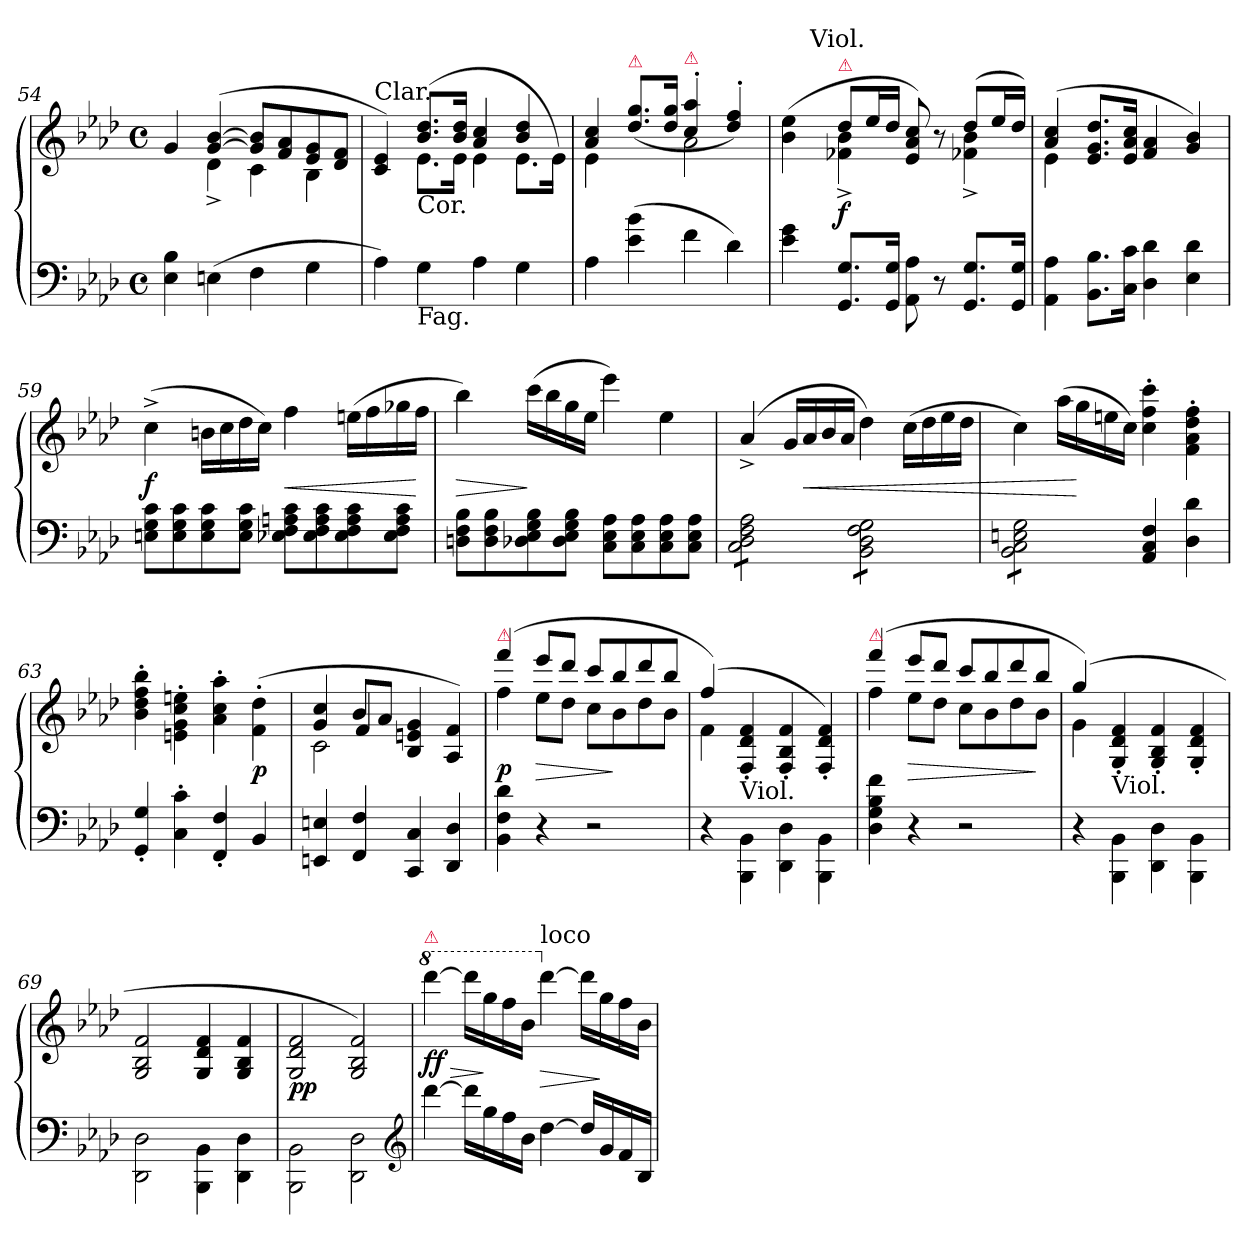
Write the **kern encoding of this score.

**kern	**kern	**dynam
*part1	*part1	*part1
*staff2	*staff1	*staff1/2
*clefF4	*clefG2	*
*k[b-e-a-d-]	*k[b-e-a-d-]	*
*f:	*f:	*
*M4/4	*M4/4	*
*met(c)	*met(c)	*
=54	=54	=54
*	*^	*
4E-! 4B-!	4g!	4ryy	.
(>4En!	(>[4g! [4b-!	4d-^<!	.
4F!	8g!] 8b-!]L	4c!	.
.	8f! 8a-!	.	.
4G!	8e-! 8g!	4B-!	.
.	8d-! 8f!J	.	.
=55	=55	=55	=55
!	!LO:TX:a:t=Clar.	!	!
4A-!)	4c! 4e-!)	4ryy	.
!	!LO:TX:b:t=Cor.	!	!
!LO:TX:b:t=Fag.	!	!	!
4G!	(>8.b-! 8.dd-!L	8.e-!\L	.
.	16b-! 16dd-!Jk	16e-!\Jk	.
4A-!	4a-! 4cc!	4e-!	.
4G!	4b-! 4dd-!	8.e-!\L	.
.	.	16e-!\Jk)	.
=56	=56	=56	=56
4A-!	4a-! 4cc!	4e-!	.
!	!LO:TX:a:color=crimson:t=⚠	!	!
(<4e-!\ 4b-!\	(>8.dd-!/ 8.gg!/L	4ryy	.
.	16dd-!/ 16gg!/Jk	.	.
!	!LO:TX:a:color=crimson:t=⚠	!	!
4f!\	4cc!'> 4aa-!'>	2a-!	.
4d-!\)	4dd-!'> 4ff!'>)	.	.
=57	=57	=57	=57
*	*	*^	*
4e-!\ 4g!\	(>4b-! 4ee-!	4ryy	8ryy	.
!	!	!	!LO:TX:a:t=Viol.	!
.	.	.	2..ryy	.
!	!LO:TX:a:color=crimson:t=⚠	!	!	!
8.GG! 8.G!L	8dd-!L	4f-X!^< 4b-!^<	.	f
.	16ee-!L	.	.	.
16GG! 16G!Jk	16dd-!JJ	.	.	.
8AA-!\ 8A-!\	8e-! 8a-! 8cc!)	4ryy	.	.
8r	8r	.	.	.
8.GG! 8.G!L	(>8dd-!L	4f-X!^< 4b-!^<	.	.
.	16ee-!L	.	.	.
16GG! 16G!Jk	16dd-!JJ)	.	.	.
*	*	*v	*v	*
=58	=58	=58	=58
4AA-! 4A-!	(>4a-! 4cc!	4e-!	.
8.BB-!\ 8.B-!\L	8.e-! 8.g! 8.dd-!L	4ryy	.
16C!\ 16c!\Jk	16e-! 16a-! 16cc!Jk	.	.
4D-! 4d-!	4f! 4a-!	2ryy	.
4E-! 4d-!	4g! 4b-!)	.	.
*	*v	*v	*
=59	=59	=59
8En!\ 8G!\ 8c!\L	(>4cc^>!	f
8E!\ 8G!\ 8c!\	.	.
8E!\ 8G!\ 8c!\	16bn!\LL	.
.	16cc!\	.
8E!\ 8G!\ 8c!\J	16dd-!\	.
.	16cc!\JJ)	.
8E-X!\ 8F!\ 8An!\ 8c!\L	4ff!	<
8E-!\ 8F!\ 8A!\ 8c!\	.	.
8E-!\ 8F!\ 8A!\ 8c!\	(>16een!\LL	.
.	16ff!\	.
8E-!\ 8F!\ 8A!\ 8c!\J	16gg-X!\	.
.	16ff!\JJ	[
=60	=60	=60
8Dn!\ 8F!\ 8B-!\L	4bb-!)	>
8D!\ 8F!\ 8B-!\	.	.
8D-X!\ 8E-!\ 8G!\ 8B-!\	(>16ccc!\LL	]
.	16bb-!\	.
8D-!\ 8E-!\ 8G!\ 8B-!\J	16gg!\	.
.	16ee-!\JJ	.
8C!\ 8E-!\ 8A-!\L	4eee-!)	.
8C!\ 8E-!\ 8A-!\	.	.
8C!\ 8E-!\ 8A-!\	4ee-!	.
8C!\ 8E-!\ 8A-!\J	.	.
=61	=61	=61
*tremolo	*	*
8C!\ 8D-!\ 8F!\ 8A-!\L	(>4a-^>!	.
8C!\ 8D-!\ 8F!\ 8A-!\	.	.
8C!\ 8D-!\ 8F!\ 8A-!\	16g!LL	.
.	16a-!	<
8C!\ 8D-!\ 8F!\ 8A-!\J	16b-!	.
.	16a-!JJ	.
8BB-!\ 8D-!\ 8F!\ 8G!\L	4dd-!)	.
8BB-!\ 8D-!\ 8F!\ 8G!\	.	.
8BB-!\ 8D-!\ 8F!\ 8G!\	(>16cc!\LL	.
.	16dd-!\	.
8BB-!\ 8D-!\ 8F!\ 8G!\J	16ee-!\	.
.	16dd-!\JJ	.
=62	=62	=62
8BB-! 8C! 8En! 8G!L	4cc!)	.
8BB-! 8C! 8En! 8G!	.	.
8BB-! 8C! 8En! 8G!	(>16aa-!\LL	.
.	16gg!\	[
8BB-! 8C! 8En! 8G!J	16een!\	.
*Xtremolo	*	*
.	16cc!\JJ)	.
4AA-!/ 4C!/ 4F!/	4cc!'> 4ff!'> 4ccc!'>	.
4D-! 4d-!	4f!'> 4a-!'> 4dd-!'> 4ff!'>	.
=63	=63	=63
4GG!'< 4G!'<	4b-!'> 4dd-!'> 4ff!'> 4bb-!'>	.
4C!'> 4c!'>	4en!'>\ 4g!'>\ 4cc!'>\ 4een!'>\	.
4FF!'< 4F!'<	4a-!'> 4cc!'> 4aa-!'>	.
4BB-!	(>4f!'>\ 4dd-!'>\	p
=64	=64	=64
*	*^	*
*	*	*^	*
4EEn! 4En!	4g! 4cc!	2c!	4ryy	.
4FF! 4F!	8b-!L	.	4f!	.
.	8a-!J	.	.	.
4CC! 4C!	4B-! 4en! 4g!	2ryy	2ryy	.
4DD-! 4D-!	4A-! 4f!)	.	.	.
*	*	*v	*v	*
=65	=65	=65	=65
!	!LO:TX:a:color=crimson:t=⚠	!	!
4BB-! 4F! 4d-!	(>4fff!	4ff!	p
4r	8eee-!L	8ee-!\L	>
.	8ddd-!J	8dd-!\J	.
2r	8ccc!L	8cc!\L	.
.	8bb-!	8b-!\	]
.	8ddd-!	8dd-!\	.
.	8bb-!J	8b-!\J	.
=66	=66	=66	=66
4r	(4ff!/)	4f!\	.
!	!LO:TX:b:t=Viol.	!	!
4BBB-!\ 4BB-!\	4F!'>/ 4d-!'>/ 4f!'>/	2.ryy	.
4DD-!\ 4D-!\	4F!'>/ 4B-!'>/ 4f!'>/	.	.
4BBB-!\ 4BB-!\	4F!'>/ 4d-!'>/ 4f!'>/)	.	.
=67	=67	=67	=67
!	!LO:TX:a:color=crimson:t=⚠	!	!
4D-! 4G! 4B-! 4f!	(>4fff!	4ff!	.
4r	8eee-!L	8ee-!\L	>
.	8ddd-!J	8dd-!\J	.
2r	8ccc!L	8cc!\L	.
.	8bb-!	8b-!\	.
.	8ddd-!	8dd-!\	.
.	8bb-!J	8b-!\J	]
=68	=68	=68	=68
4r	(4gg!)	4g!	.
!	!LO:TX:b:t=Viol.	!	!
4BBB-!\ 4BB-!\	4G!'>/ 4d-!'>/ 4f!'>/	4ryy	.
4DD-!\ 4D-!\	4G!'>/ 4B-!'>/ 4f!'>/	4ryy	.
4BBB-!\ 4BB-!\	4G!'>/ 4d-!'>/ 4f!'>/	4ryy	.
*	*v	*v	*
=69	=69	=69
2DD-!\ 2D-!\	2G!/ 2B-!/ 2f!/	.
4BBB-!\ 4BB-!\	4G!/ 4d-!/ 4f!/	.
4DD-!\ 4D-!\	4G!/ 4B-!/ 4f!/	.
=70	=70	=70
2BBB-!\ 2BB-!\	2G!/ 2d-!/ 2f!/	pp
2DD-!\ 2D-!\	2G!/ 2B-!/ 2f!/)	.
*clefG2	*	*
=71	=71	=71
*	*8va	*
!	!LO:TX:a:color=crimson:t=⚠	!
[4ddd-	[4dddd-	> ff
16ddd-LL]	16dddd-LL]	.
16gg	16ggg	]
16ff	16fff	.
16b-JJ	16bb-JJ	.
*	*X8va	*
!	!LO:TX:a:t=loco	!
[4dd-	[4ddd-	>
16dd-LL]	16ddd-LL]	.
16g	16gg	]
16f	16ff	.
16B-JJ	16b-JJ	.
=	=	=
*-	*-	*-
